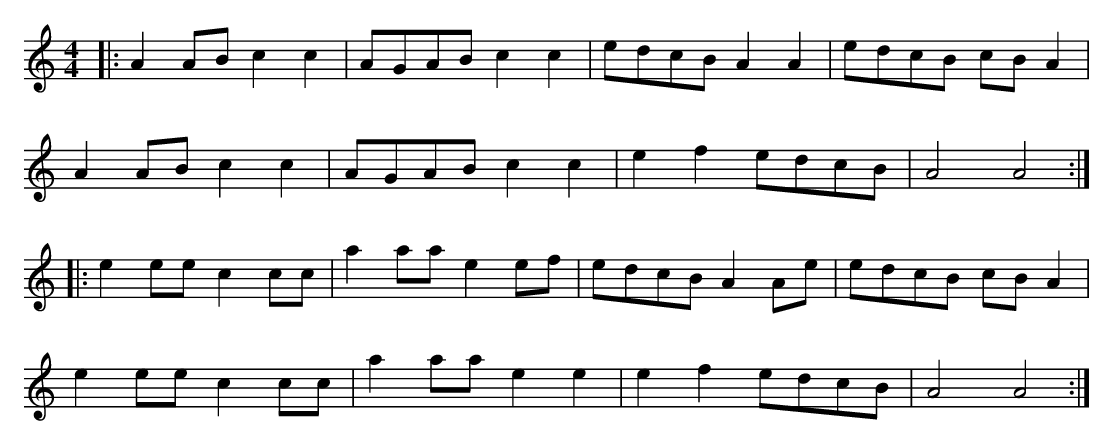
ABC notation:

X:1
M:4/4
K:Amin
|:A2AB c2c2|AGAB c2c2|edcB A2A2|edcB cBA2|
A2AB c2c2|AGAB c2c2|e2f2 edcB| A4A4:|
|:e2ee c2cc|a2aa e2ef|edcB A2Ae|edcB cBA2|
e2ee c2cc|a2aa e2e2|e2f2 edcB|A4A4:|
